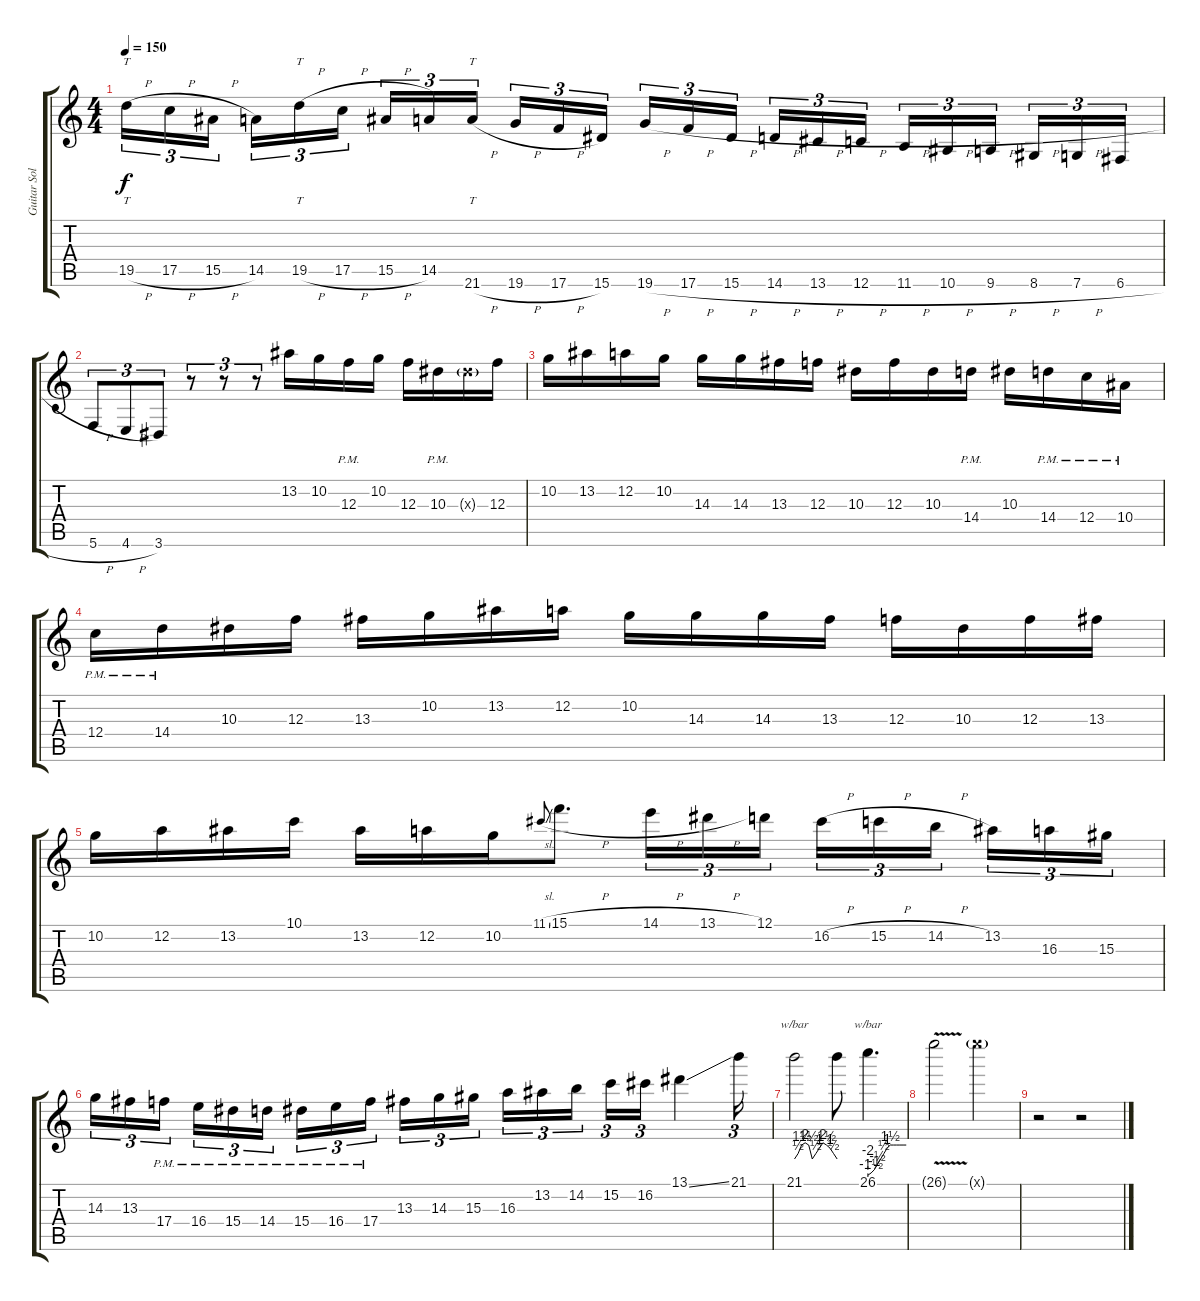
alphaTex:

\track ("Guitar Solo" "Guitar Sol") {instrument distortionguitar}
\staff {score tabs}
\tuning (D4 A3 F3 C3 G2 C2) {hide}
\ts (4 4)
\tempo 150
\clef g2
\ks c
19.5{h}.16{tt tu (3 2) dy f} 17.5{h}.16{tu (3 2)} 15.5{h}.16{tu (3 2)} 14.5.16{tu (3 2)} 19.5{h}.16{tt tu (3 2)} 17.5{h}.16{tu (3 2)} 15.5{h}.16{tu (3 2)} 14.5.16{tu (3 2)} 21.6{h}.16{tt tu (3 2)} 19.6{h}.16{tu (3 2)} 17.6{h}.16{tu (3 2)} 15.6.16{tu (3 2)} 19.6{h}.16{tu (3 2)} 17.6{h}.16{tu (3 2)} 15.6{h}.16{tu (3 2)} 14.6{h}.16{tu (3 2)} 13.6{h}.16{tu (3 2)} 12.6{h}.16{tu (3 2)} 11.6{h}.16{tu (3 2)} 10.6{h}.16{tu (3 2)} 9.6{h}.16{tu (3 2)} 8.6{h}.16{tu (3 2)} 7.6{h}.16{tu (3 2)} 6.6{h}.16{tu (3 2)} |
5.6{h}.8{tu (3 2)} 4.6{h}.8{tu (3 2)} 3.6.8{tu (3 2)} r.8{tu (3 2)} r.8{tu (3 2)} r.8{tu (3 2)} 13.2.16 10.2.16 12.3{pm}.16 10.2.16 12.3.16 10.3{pm}.16 10.3{g x}.16 12.3.16 |
10.2.16 13.2.16 12.2.16 10.2.16 14.3.16 14.3.16 13.3.16 12.3.16 10.3.16 12.3.16 10.3.16 14.4{pm}.16 10.3.16 14.4{pm}.16 12.4{pm}.16 10.4{pm}.16 |
12.4{pm}.16 14.4{pm}.16 10.3.16 12.3.16 13.3.16 10.2.16 13.2.16 12.2.16 10.2.16 14.3.16 14.3.16 13.3.16 12.3.16 10.3.16 12.3.16 13.3.16 |
10.2.16 12.2.16 13.2.16 10.1.16 13.2.16 12.2.16 10.2.16 11.1{sl}.8{gr onbeat} 15.1{h}.8{d} 14.1{h}.16{tu (3 2)} 13.1{h}.16{tu (3 2)} 12.1.16{tu (3 2)} 16.2{h}.16{tu (3 2)} 15.2{h}.16{tu (3 2)} 14.2{h}.16{tu (3 2)} 13.2.16{tu (3 2)} 16.3.16{tu (3 2)} 15.3.16{tu (3 2)} |
14.3.16{tu (3 2)} 13.3.16{tu (3 2)} 17.4{pm}.16{tu (3 2)} 16.4{pm}.16{tu (3 2)} 15.4{pm}.16{tu (3 2)} 14.4{pm}.16{tu (3 2)} 15.4{pm}.16{tu (3 2)} 16.4{pm}.16{tu (3 2)} 17.4{pm}.16{tu (3 2)} 13.3.16{tu (3 2)} 14.3.16{tu (3 2)} 15.3.16{tu (3 2)} 16.3.16{tu (3 2)} 13.2.16{tu (3 2)} 14.2.16{tu (3 2)} 15.2.16{tu (3 2)} 16.2.16{tu (3 2)} 13.1{ss}.4 21.1.16{tu (3 2)} |
21.1.2{tbe (custom default 0 0 5 2 10 6 15 8 20 6 25 0 30 2 35 4 40 8 45 6 50 4 55 2 60 0)} 21.1{t}.8 26.1.4{d tbe (custom default 0 -8 5 -6 10 -4 15 -2 20 0 25 2 30 4 35 6 40 6 45 6 50 6 55 6 60 6)} |
26.1{v t}.2 26.1{g x}.2 |
r.2 r.2
